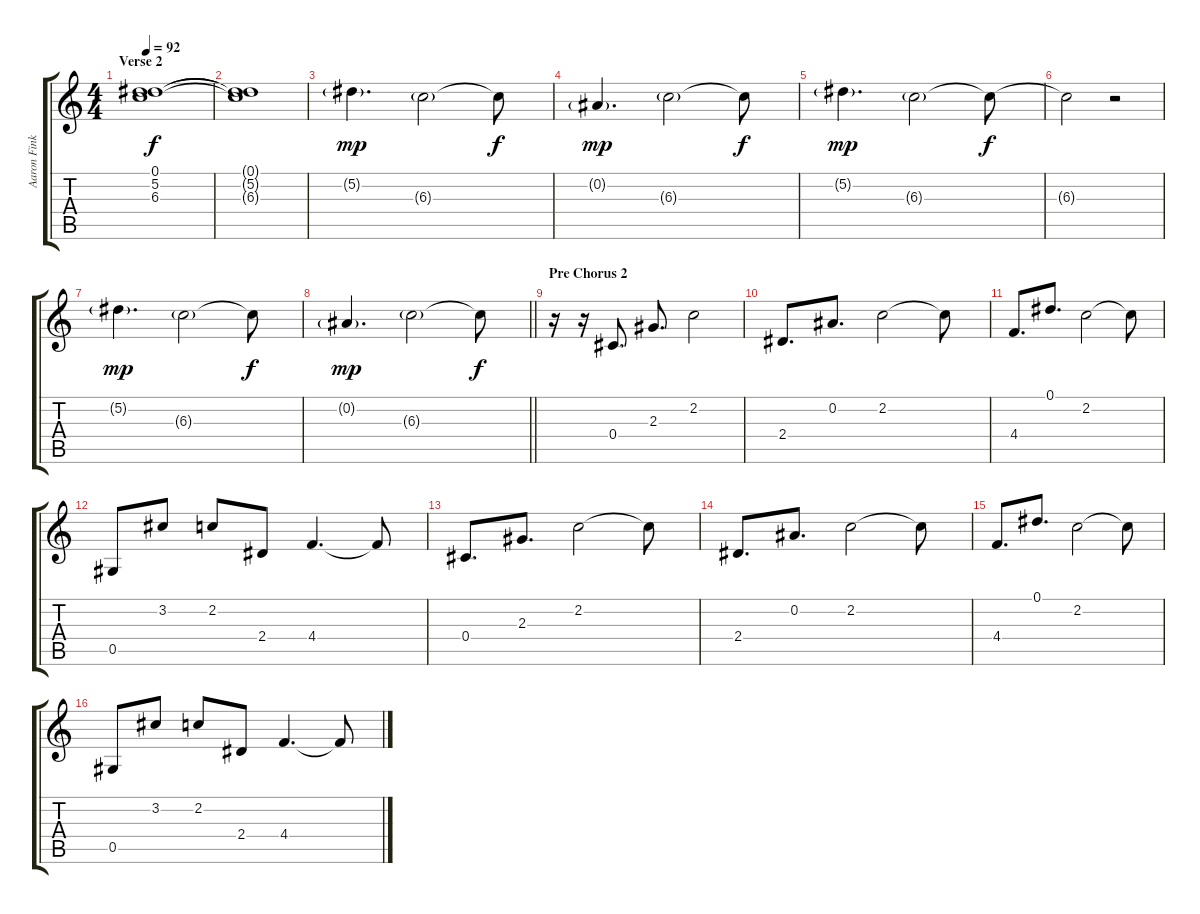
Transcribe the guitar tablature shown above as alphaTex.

\track ("Aaron Fink" "Aaron Fink") {instrument acousticguitarsteel}
\staff {score tabs}
\tuning (Eb4 Bb3 Gb3 Db3 Ab2 Db2) {hide}
\ts (4 4)
\section ("" "Verse 2")
\tempo 92
\clef g2
\ks c
(0.1{t} 5.2{t} 6.3{t}).1{dy f} |
(0.1{t} 5.2{t} 6.3{t}).1 |
5.2{g}.4{d dy mp} 6.3{g}.2 6.3{t}.8{dy f} |
0.2{g}.4{d dy mp} 6.3{g}.2 6.3{t}.8{dy f} |
5.2{g}.4{d dy mp} 6.3{g}.2 6.3{t}.8{dy f} |
6.3{t}.2 r.2 |
5.2{g}.4{d dy mp} 6.3{g}.2 6.3{t}.8{dy f} |
\barLineRight lightlight
0.2{g}.4{d dy mp} 6.3{g}.2 6.3{t}.8{dy f} |
\section ("" "Pre Chorus 2")
r.16 r.16 0.4.8{d} 2.3.8{d} 2.2.2 |
2.4.8{d} 0.2.8{d} 2.2.2 2.2{t}.8 |
4.4.8{d} 0.1.8{d} 2.2.2 2.2{t}.8 |
0.5.8 3.2.8 2.2.8 2.4.8 4.4.4{d} 4.4{t}.8 |
0.4.8{d} 2.3.8{d} 2.2.2 2.2{t}.8 |
2.4.8{d} 0.2.8{d} 2.2.2 2.2{t}.8 |
4.4.8{d} 0.1.8{d} 2.2.2 2.2{t}.8 |
0.5.8 3.2.8 2.2.8 2.4.8 4.4.4{d} 4.4{t}.8
